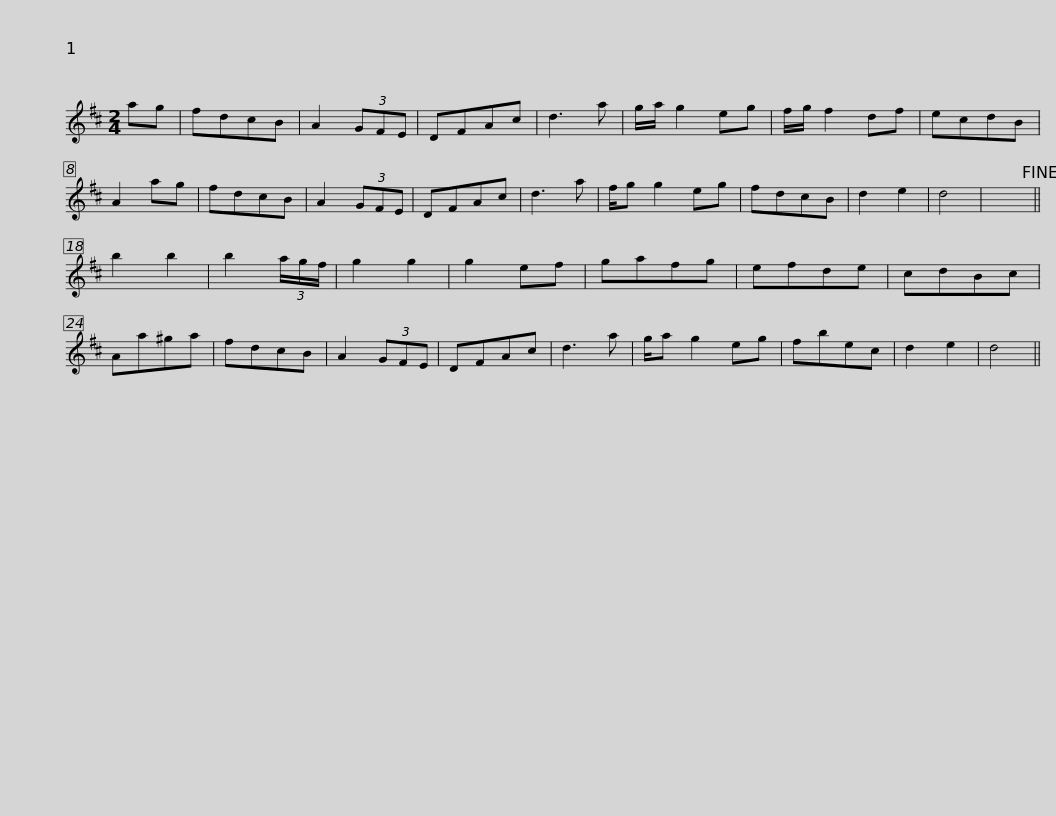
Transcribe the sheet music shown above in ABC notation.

X:1
L:1/8
M:2/4
I:linebreak $
K:D
V:1 treble
V:1
 ag | fdcB | A2 (3GFE | DFAc | d3 a | %5
 g/a/ g2 eg | f/g/ f2 df | ecdB | A2 ag | fdcB | %10
 A2 (3GFE |$ DFAc | d3 a | f/g g2 eg | fdcB | %15
 d2 e2 | d4 | x4!fine! || b2 b2 | b2 (3a/g/f/ | %20
 g2 g2 | g2 ef | gafg | efde |$ cdBc | %25
 Aa^ga | fdcB | A2 (3GFE | DFAc | d3 a | %30
 g/a g2 eg | fbec | d2 e2 | d4 || %34
